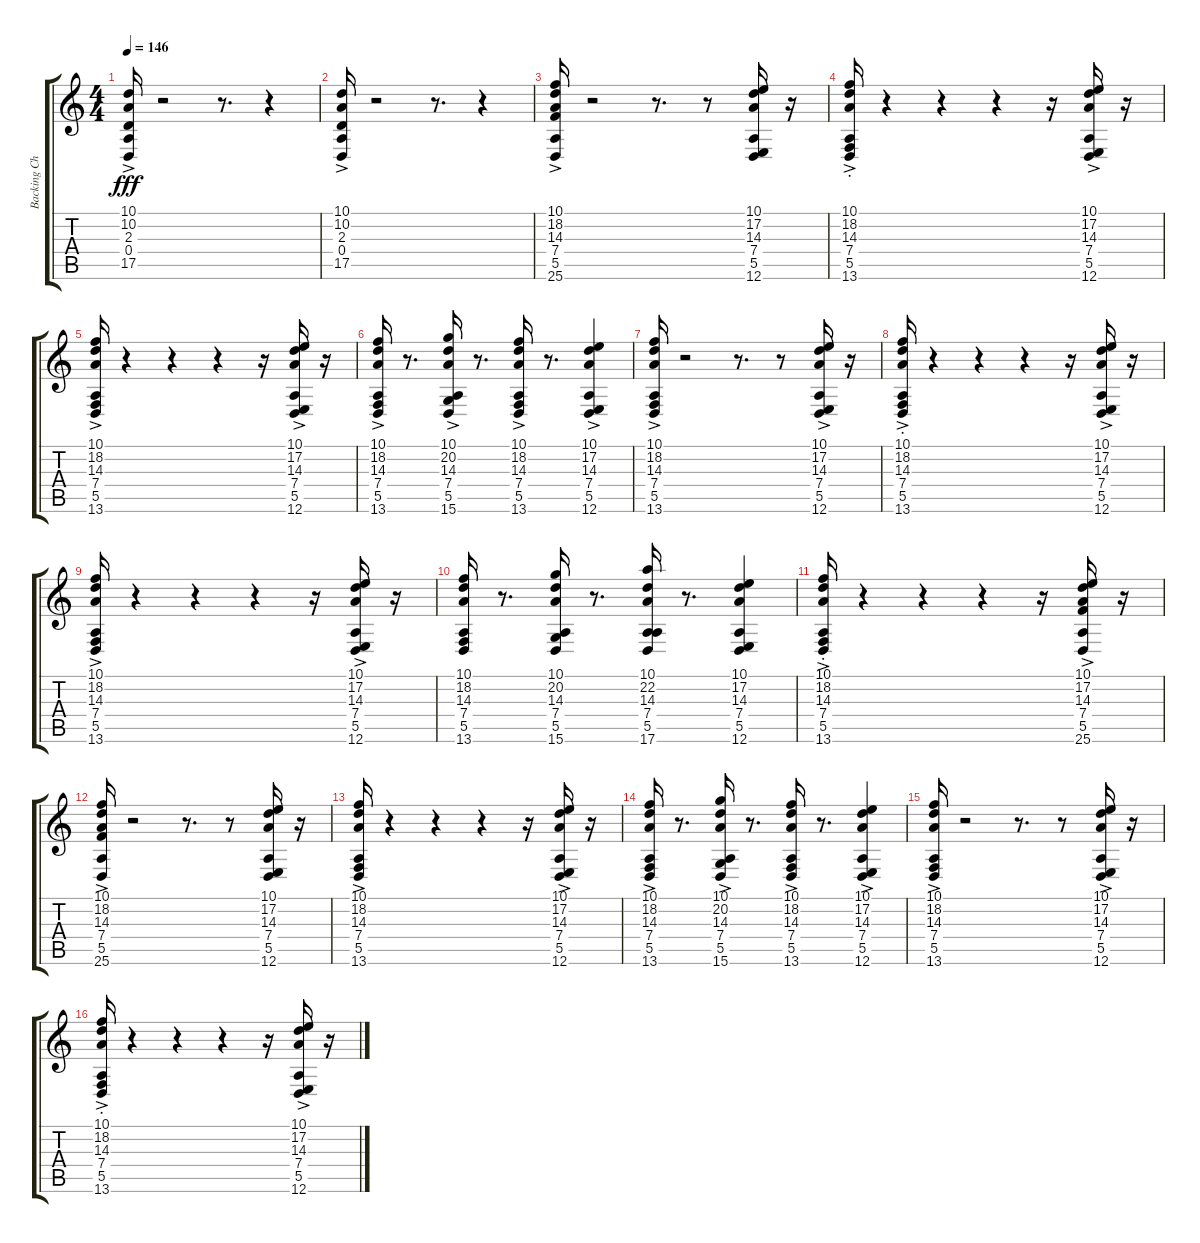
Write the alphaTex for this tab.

\track ("Backing Choir" "Backing Ch") {instrument choiraahs}
\staff {score tabs}
\tuning (E4 B3 G3 D3 A2 E2) {hide}
\ts (4 4)
\tempo 146
\clef g2
\ks c
(10.1{ac} 10.2 2.3 0.4 17.5).16{dy fff instrument choiraahs} r.2 r.8{d} r.4 |
(10.1{ac} 10.2 2.3 0.4 17.5).16 r.2 r.8{d} r.4 |
(10.1{ac} 18.2 14.3 7.4 5.5 25.6).16 r.2 r.8{d} r.8 (10.1 17.2 14.3 7.4 5.5 12.6).16 r.16 |
(10.1{ac} 18.2{ac st} 14.3 7.4 5.5 13.6).16 r.4 r.4 r.4 r.16 (10.1{ac} 17.2 14.3 7.4 5.5 12.6).16 r.16 |
(10.1{ac} 18.2 14.3 7.4 5.5 13.6).16 r.4 r.4 r.4 r.16 (10.1{ac} 17.2 14.3 7.4 5.5 12.6).16 r.16 |
(10.1{ac} 18.2 14.3 7.4 5.5 13.6).16 r.8{d} (10.1{ac} 20.2 14.3 7.4 5.5 15.6).16 r.8{d} (10.1{ac} 18.2 14.3 7.4 5.5 13.6).16 r.8{d} (10.1{ac} 17.2 14.3 7.4 5.5 12.6).4 |
(10.1{ac} 18.2 14.3 7.4 5.5 13.6).16 r.2 r.8{d} r.8 (10.1{ac} 17.2{ac} 14.3 7.4 5.5 12.6).16 r.16 |
(10.1{ac} 18.2{ac st} 14.3 7.4 5.5 13.6).16 r.4 r.4 r.4 r.16 (10.1{ac} 17.2{ac} 14.3 7.4 5.5 12.6).16 r.16 |
(10.1{ac} 18.2 14.3 7.4 5.5 13.6).16 r.4 r.4 r.4 r.16 (10.1{ac} 17.2 14.3 7.4 5.5 12.6).16 r.16 |
(10.1 18.2 14.3 7.4 5.5 13.6).16 r.8{d} (10.1 20.2 14.3 7.4 5.5 15.6).16 r.8{d} (10.1 22.2 14.3 7.4 5.5 17.6).16 r.8{d} (10.1 17.2 14.3 7.4 5.5 12.6).4 |
(10.1 18.2{ac st} 14.3 7.4 5.5 13.6).16 r.4 r.4 r.4 r.16 (10.1{ac} 17.2{ac} 14.3 7.4 5.5 25.6).16 r.16 |
(10.1{ac} 18.2 14.3 7.4 5.5 25.6).16 r.2 r.8{d} r.8 (10.1 17.2 14.3 7.4 5.5 12.6).16 r.16 |
(10.1{ac} 18.2 14.3 7.4 5.5 13.6).16 r.4 r.4 r.4 r.16 (10.1{ac} 17.2 14.3 7.4 5.5 12.6).16 r.16 |
(10.1{ac} 18.2 14.3 7.4 5.5 13.6).16 r.8{d} (10.1{ac} 20.2 14.3 7.4 5.5 15.6).16 r.8{d} (10.1{ac} 18.2 14.3 7.4 5.5 13.6).16 r.8{d} (10.1{ac} 17.2 14.3 7.4 5.5 12.6).4 |
(10.1{ac} 18.2 14.3 7.4 5.5 13.6).16 r.2 r.8{d} r.8 (10.1{ac} 17.2{ac} 14.3 7.4 5.5 12.6).16 r.16 |
(10.1{ac} 18.2{ac st} 14.3 7.4 5.5 13.6).16 r.4 r.4 r.4 r.16 (10.1{ac} 17.2{ac} 14.3 7.4 5.5 12.6).16 r.16
